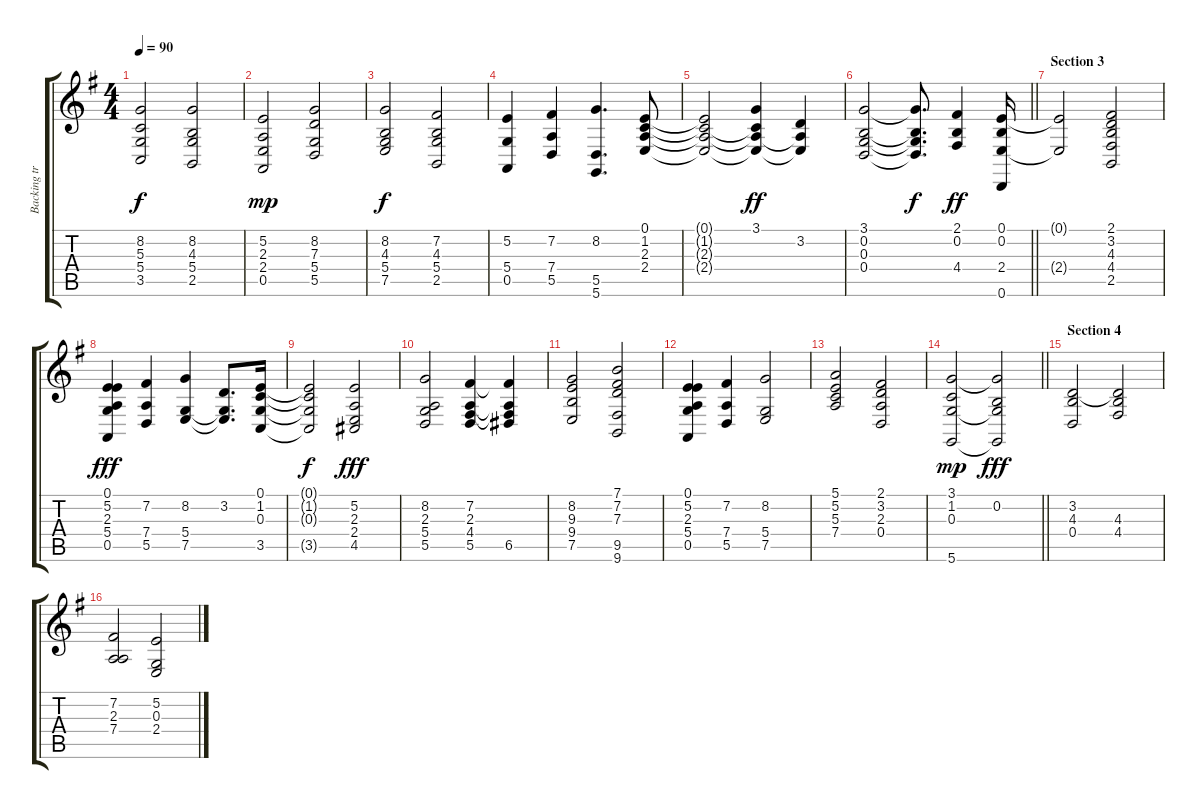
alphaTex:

\track ("Backing track 2" "Backing tr") {instrument stringensemble2}
\staff {score tabs}
\tuning (E4 B3 G3 D3 A2 D2) {hide}
\ts (4 4)
\tempo 90
\clef g2
\ks g
(8.2 5.3 5.4 3.5).2{dy f} (8.2 4.3 5.4 2.5).2 |
(5.2 2.3 2.4 0.5).2{dy mp} (8.2 7.3 5.4 5.5).2 |
(8.2 4.3 5.4 7.5).2{dy f} (7.2 4.3 5.4 2.5).2 |
(5.2 5.4 0.5).4 (7.2 7.4 5.5).4 (8.2 5.5 5.6).4{d} (0.1 1.2 2.3 2.4).8 |
(0.1{t} 1.2{t} 2.3{t} 2.4{t}).2 (3.1 1.2{t} 2.3{t} 2.4{t}).4{dy ff} (3.2 2.3{t} 2.4{t}).4 |
\barLineRight lightlight
(3.1 0.2 0.3 0.4).2 (3.1{t} 0.2{t} 0.3{t} 0.4{t}).8{d dy f} (2.1 0.2 4.4).4{dy ff} (0.1 0.2 2.4 0.6).16 |
\section ("" "Section 3")
(0.1{t} 2.4{t}).2 (2.1 3.2 4.3 4.4 2.5).2 |
(0.1 5.2 2.3 5.4 0.5).4{dy fff} (7.2 7.4 5.5).4 (8.2 5.4 7.5).4 (3.2 5.4{t} 7.5{t}).8{d} (0.1 1.2 0.3 3.5).16 |
(0.1{t} 1.2{t} 0.3{t} 3.5{t}).2{dy f} (5.2 2.3 2.4 4.5).2{dy fff} |
(8.2 2.3 5.4 5.5).2 (7.2 2.3 4.4 5.5).4 (7.2{t} 2.3{t} 4.4{t} 6.5).4 |
(8.2 9.3 9.4 7.5).2 (7.1 7.2 7.3 9.5 9.6).2 |
(0.1 5.2 2.3 5.4 0.5).4 (7.2 7.4 5.5).4 (8.2 5.4 7.5).2 |
(5.1 5.2 5.3 7.4).2 (2.1 3.2 2.3 0.4).2 |
\barLineRight lightlight
(3.1 1.2 0.3 5.6).2{dy mp} (3.1{t} 0.2 0.3{t} 5.6{t}).2{dy fff} |
\section ("" "Section 4")
(3.2 4.3 0.4).2{volume 11} (3.2{t} 4.3 4.4).2 |
(7.2 2.3 7.4).2 (5.2 0.3 2.4).2
